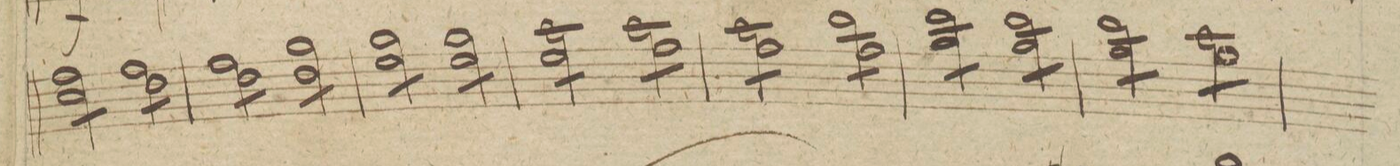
**kern	**dynam
*I"Violino 2do	*
*clefG2	*
*k[b-]	*
*met(c|)	*
*M2/2	*
*tremolo	*
8ffL 8cc\	.
8ff 8cc\	.
8ff 8cc\	.
8ffJ 8cc\	.
8ffL 8dd\	.
8ff 8dd\	.
8ff 8dd\	.
8ffJ 8dd\	.
=64	=64
8ffL 8dd\	.
8ff 8dd\	.
8ff 8dd\	.
8ffJ 8dd\	.
8ggL 8dd\	.
8gg 8dd\	.
8gg 8dd\	.
8ggJ 8dd\	.
=65	=65
8ggL 8ee\	.
8gg 8ee\	.
8gg 8ee\	.
8ggJ 8ee\	.
8ggL 8ee\	.
8gg 8ee\	.
8gg 8ee\	.
8ggJ 8ee\	.
=66	=66
8aaL 8ee\	.
8aa 8ee\	.
8aa 8ee\	.
8aaJ 8ee\	.
8aaL 8ff\	.
8aa 8ff\	.
8aa 8ff\	.
8aaJ 8ff\	.
=67	=67
8aaL 8ff\	.
8aa 8ff\	.
8aa 8ff\	.
8aaJ 8ff\	.
8bb-L 8ff\	.
8bb- 8ff\	.
8bb- 8ff\	.
8bb-J 8ff\	.
=68	=68
8bb-L 8gg\	.
8bb- 8gg\	.
8bb- 8gg\	.
8bb-J 8gg\	.
8bb-L 8gg\	.
8bb- 8gg\	.
8bb- 8gg\	.
8bb-J 8gg\	.
=69	=69
8bb-L 8gg\	.
8bb- 8gg\	.
8bb- 8gg\	.
8bb-J 8gg\	.
8aaL 8gg\	.
8aa 8gg\	.
8aa 8gg\	.
8aaJ 8gg\	.
=70	=70
*-	*-
